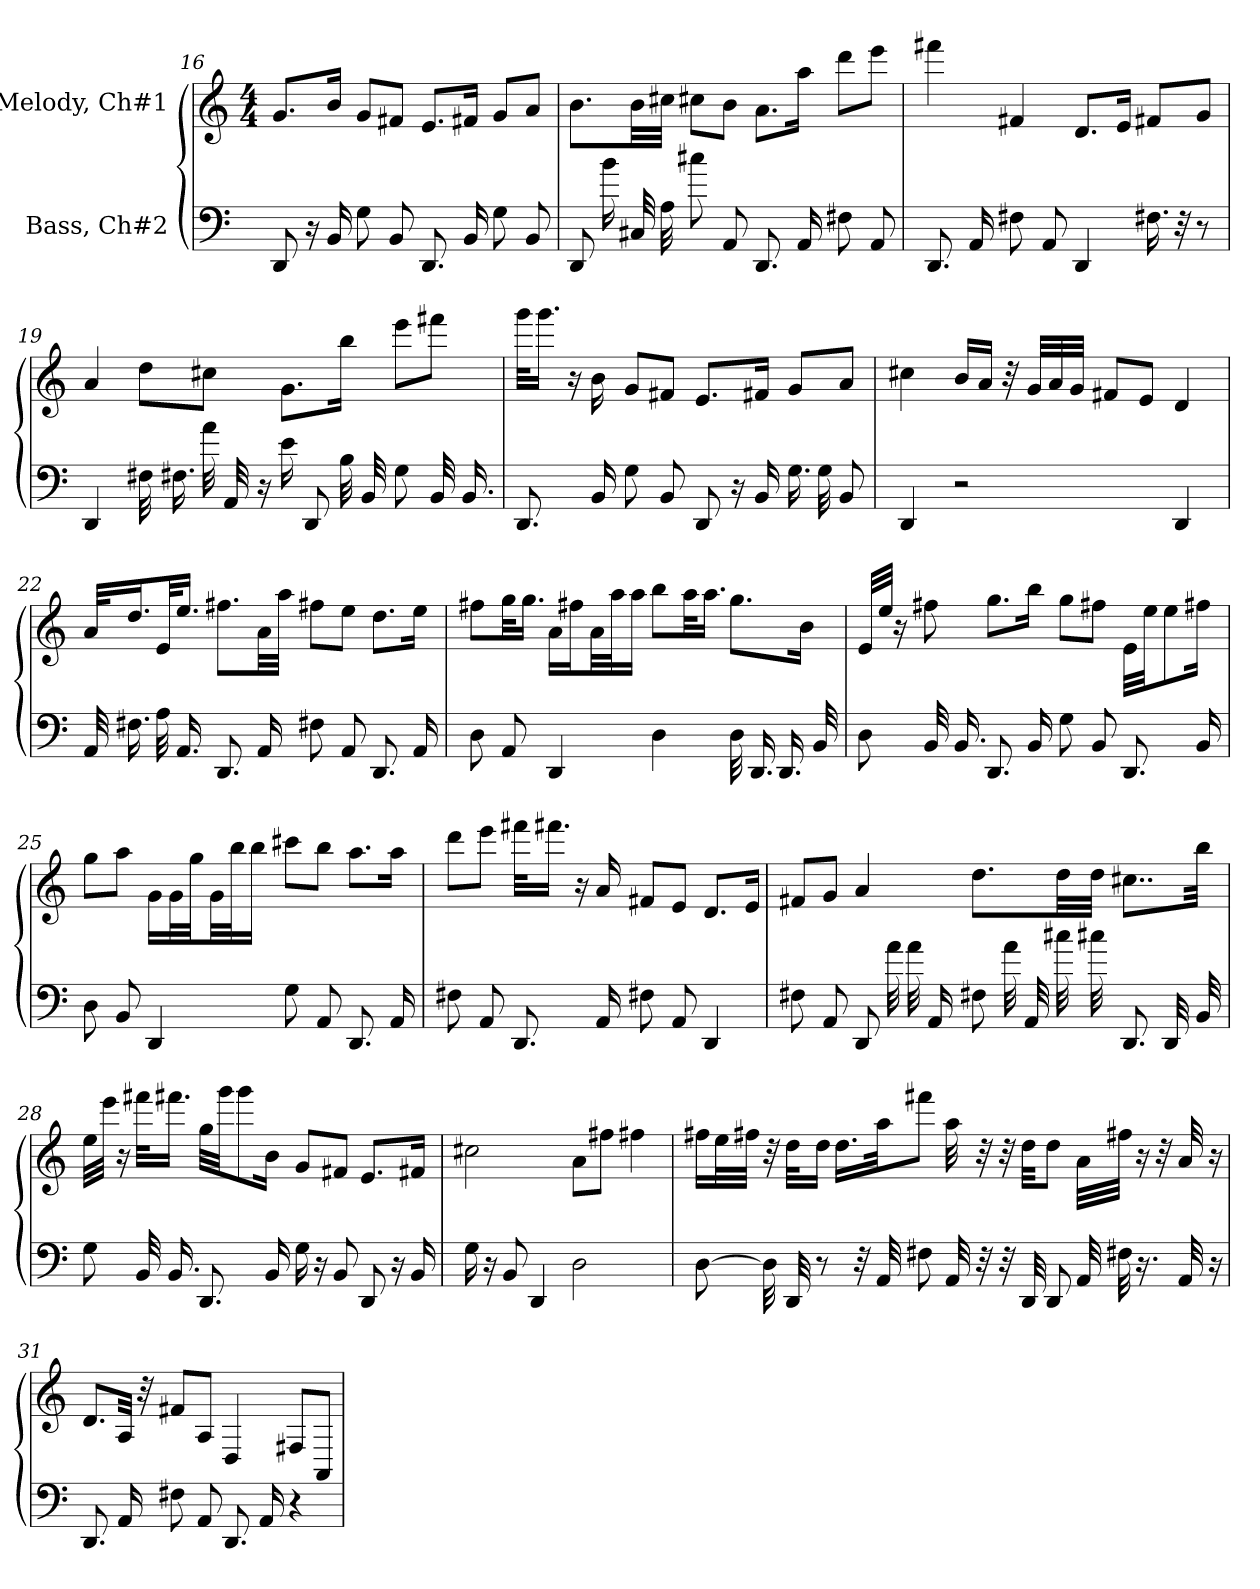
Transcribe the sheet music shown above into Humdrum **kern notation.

**kern	**kern
*part2	*part1
*staff2	*staff1
*I"Bass, Ch#2	*I"Melody, Ch#1
*clefF4	*
*	*M4/4
=16	=16
8DD	8.gL
16r	.
16BB	16bJk
8G	8gL
8BB	8f#XJ
8.DD	8.eL
16BB	16f#XJk
8G	8gL
8BB	8aJ
=17	=17
8DD	8.bL
16b	.
32C#X	32bLL
32A	32cc#XJJJ
8cc#X	8cc#XL
8AA	8bJ
8.DD	8.aL
16AA	16aaJk
8F#X	8dddL
8AA	8eeeJ
=18	=18
8.DD	4fff#X
16AA	.
8F#X	4f#X
8AA	.
4DD	8.dL
.	16eJk
16.F#X	8f#XL
32r	.
8r	8gJ
=19	=19
4DD	4a
32F#X	8ddL
16.F#X	.
32a	8cc#XJ
32AA	.
16r	.
16e	8.gL
8DD	.
32B	16bbJk
32BB	.
8G	8eeeL
32BB	8fff#XJ
16.BB	.
=20	=20
8.DD	32gggKLL
.	16.gggJJ
.	16r
16BB	16b
8G	8gL
8BB	8f#XJ
8DD	8.eL
16r	.
16BB	16f#XJk
16.G	8gL
32G	.
8BB	8aJ
=21	=21
4DD	4cc#X
2r	16bLL
.	16aJJ
.	32r
.	32gLLL
.	32a
.	32gJJJ
.	8f#XL
.	8eJ
4DD	4d
=22	=22
32AA	32aKLL
16.F#X	16.ddJ
32A	32eKL
16.AA	16.eeJJ
8.DD	8.ff#XL
16AA	32aLL
.	32aaJJJ
8F#X	8ff#XL
8AA	8eeJ
8.DD	8.ddL
16AA	16eeJk
=23	=23
8D	8ff#XL
8AA	32ggKL
.	16.ggJJ
4DD	16aLL
.	16ff#XJ
.	32aLL
.	32aaJ
.	16aaJJ
4D	8bbL
.	32aaKL
.	16.aaJJ
32D	8.ggL
16.DD	.
16.DD	.
.	16bJk
32BB	.
=24	=24
8D	32eLLL
.	32eeJJJ
.	16r
32BB	8ff#X
16.BB	.
8.DD	8.ggL
16BB	16bbJk
8G	8ggL
8BB	8ff#XJ
8.DD	32eLLL
.	32eeJJ
.	8ee
16BB	16ff#XJk
=25	=25
8D	8ggL
8BB	8aaJ
4DD	16gLL
.	32gL
.	32ggJJ
.	32gLL
.	32bbJ
.	16bbJJ
8G	8ccc#XL
8AA	8bbJ
8.DD	8.aaL
16AA	16aaJk
=26	=26
8F#X	8dddL
8AA	8eeeJ
8.DD	32fff#XKLL
.	16.fff#XJJ
.	16r
16AA	16a
8F#X	8f#XL
8AA	8eJ
4DD	8.dL
.	16eJk
=27	=27
8F#X	8f#XL
8AA	8gJ
8DD	4a
32a	.
32a	.
16AA	.
8F#X	8.ddL
32a	.
32AA	.
32cc#X	32ddLL
32cc#X	32ddJJJ
8.DD	8..cc#XL
32DD	.
32BB	32bbJkk
=28	=28
8G	32eeLLL
.	32eeeJJJ
.	16r
32BB	32fff#XKLL
16.BB	16.fff#XJJ
8.DD	32ggLLL
.	32gggJJ
.	8ggg
16BB	16bJk
16G	8gL
16r	.
8BB	8f#XJ
8DD	8.eL
16r	.
16BB	16f#XJk
=29	=29
16G	2cc#X
16r	.
8BB	.
4DD	.
2D	8aL
.	8ff#XJ
.	4ff#X
=30	=30
[8D	16ff#XLL
.	32eeL
.	32ff#XJJJ
32D]	32r
32DD	32ddKLL
8r	16ddJJ
.	16.ddLL
32r	.
32AA	32aaJk
8F#X	8fff#XJ
32AA	32aa
32r	32r
32r	32r
32DD	32ddKKL
8DD	8ddJ
32AA	32aLLL
32F#X	32ff#XJJJ
16.r	16r
.	32r
32AA	32a
16r	16r
=31	=31
8.DD	8.dL
16AA	32AJkk
.	32r
8F#X	8f#XL
8AA	8AJ
8.DD	4D
16AA	.
4r	8F#XL
.	8AAJ
=	=
*-	*-
